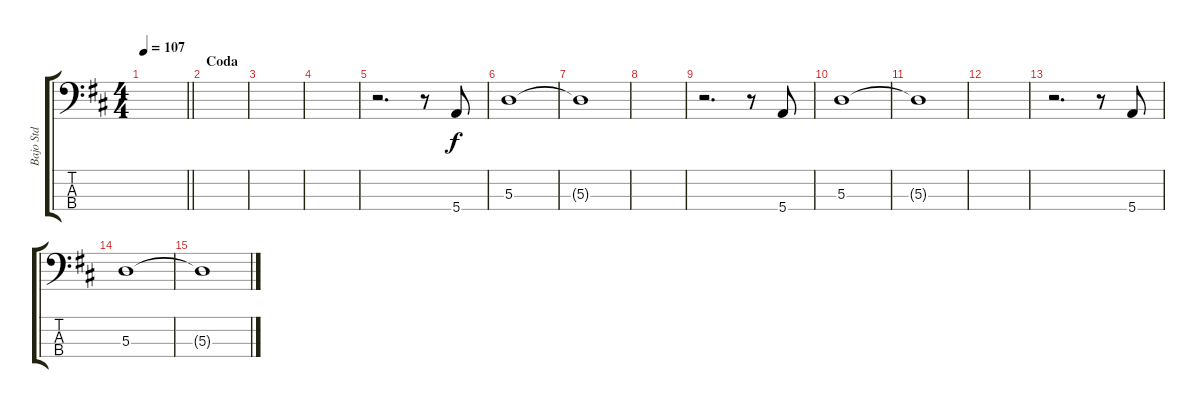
\track ("Bajo Std" "Bajo Std") {instrument electricbasspick}
\staff {score tabs}
\tuning (G2 D2 A1 E1) {hide}
\ts (4 4)
\tempo 107
\clef f4
\barLineRight lightlight
\ks d
|
\section ("" "Coda")
|
|
|
r.2{d} r.8 5.4.8 |
5.3.1 |
5.3{t}.1 |
|
r.2{d} r.8 5.4.8 |
5.3.1 |
5.3{t}.1 |
|
r.2{d} r.8 5.4.8 |
5.3.1 |
5.3{t}.1
